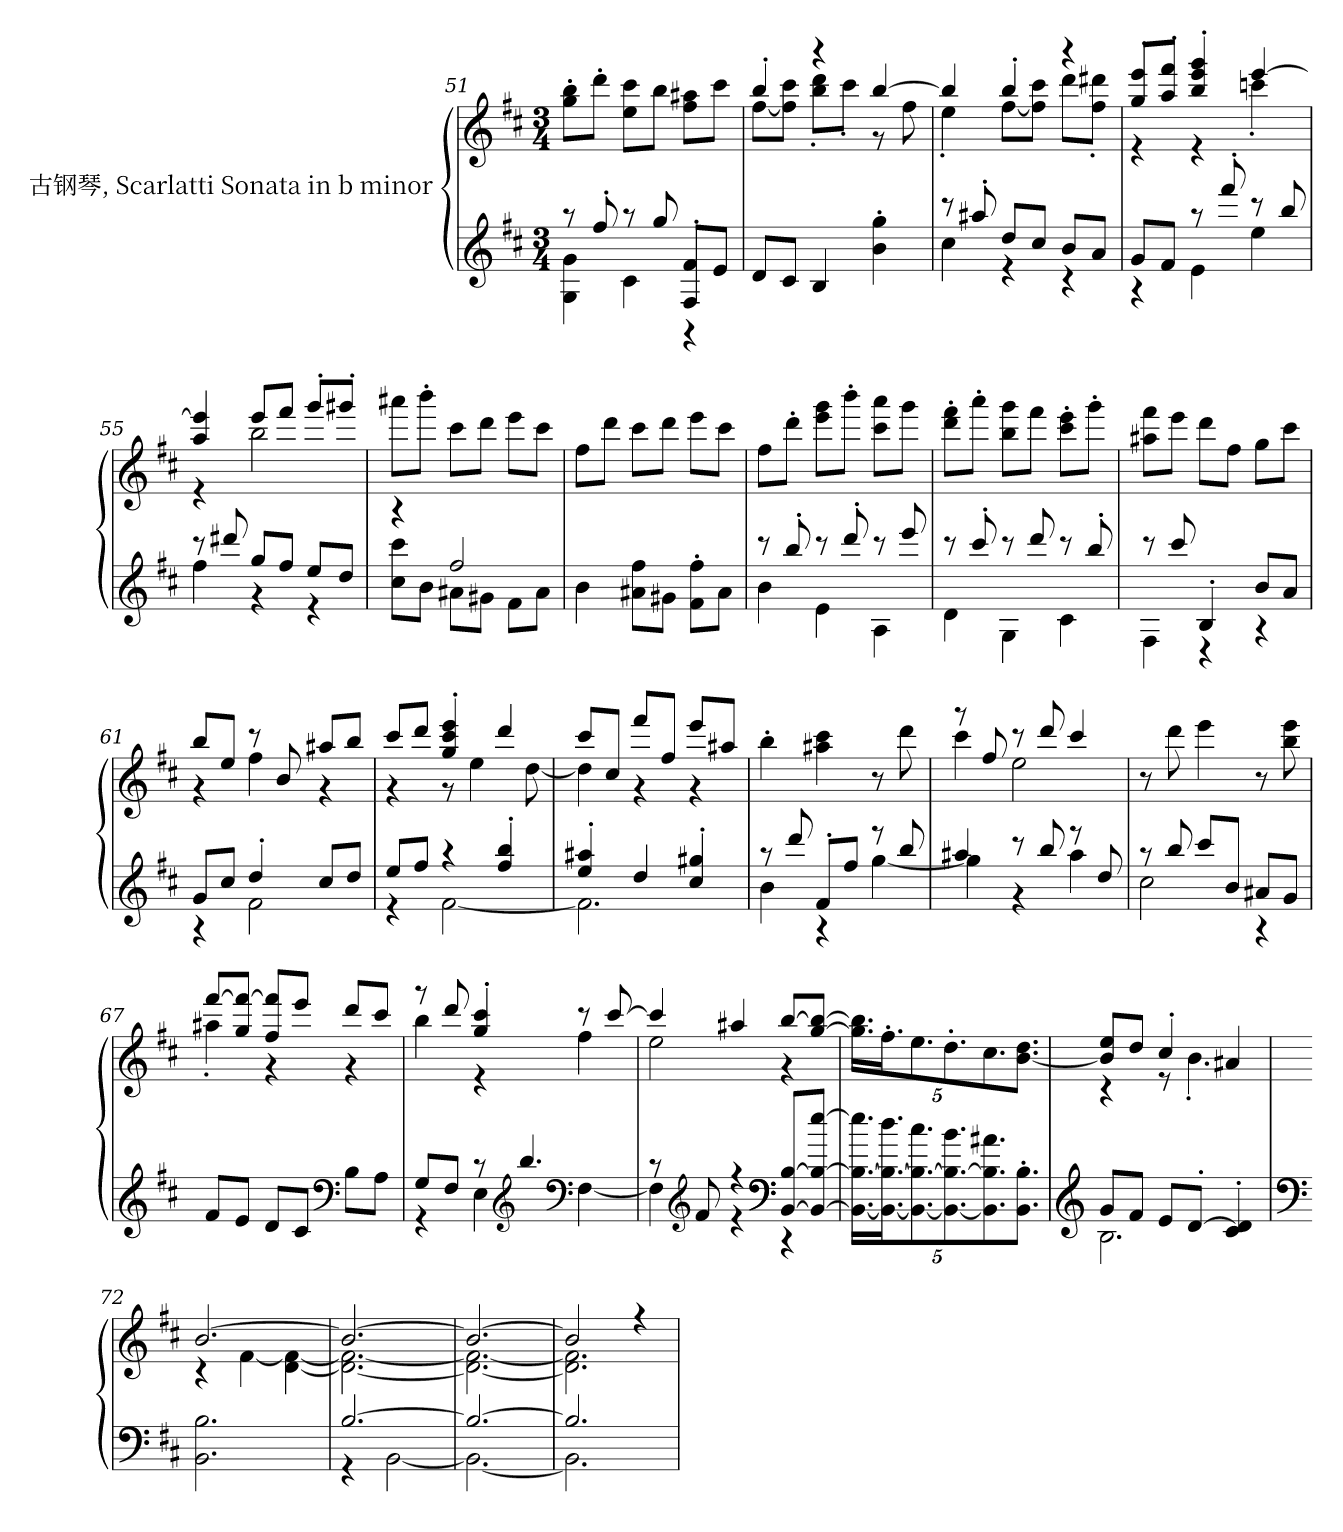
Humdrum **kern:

**kern	**kern
*part1	*part1
*staff2	*staff1
*I"古钢琴, Scarlatti Sonata in b minor	*
*clefG2	*clefG2
*k[f#c#]	*k[f#c#]
*M3/4	*M3/4
=51	=51
*^	*
8r	4G\ 4g\	8gg\' 8bb\'L
8ff#'/	.	8ddd'\J
8r	4c#\	8ee\ 8ccc#\L
8gg/	.	8bb\J
8F#/' 8f#/'L	4r	8ff#\ 8aa#X\L
8e/J	.	8ccc#\J
*v	*v	*
=52	=52
*	*^
8d/L	4bb'/	[8ff#\L
8c#/J	.	8ff#\] 8ccc#\J
4B/	4r	8bb\' 8ddd\'L
.	.	8ccc#'\J
4b\' 4gg\'	[4bb/	8r
.	.	8ff#\
=53	=53	=53
*^	*	*
8r	4cc#\	4bb/]	4ee'\
8aa#X'/	.	.	.
8dd/L	4r	4bb'/	[8ff#\L
8cc#/J	.	.	8ff#\] 8ccc#\J
8b/L	4r	4r	8ddd\L
8a/J	.	.	8ff#\' 8ddd#X\'J
!!LO:PB:g=z	!!
=54	=54	=54	=54
8g/L	4r	8gg/' 8eee/'L	4r
8f#/J	.	8aa/' 8fff#/'J	.
8r	4e\	4bb/' 4eee/' 4ggg/'	4r
8fff#'/	.	.	.
8r	4ee\	[4eee/	4cccn'\
8bb/	.	.	.
=55	=55	=55	=55
8r	4ff#\	4aa/ 4eee/]	4r
8ddd#X/	.	.	.
8gg/L	4r	8eee/L	2bb\
8ff#/J	.	8fff#/J	.
8ee/L	4r	8ggg'/L	.
8dd/J	.	8ggg#X'/J	.
*	*	*v	*v
=56	=56	=56
4r	8cc#\ 8ccc#\L	8aaa#X\L
.	8b\J	8bbb'\J
2ff#/	8a#X\L	8ccc#\L
.	8g#X\J	8ddd\J
.	8f#\L	8eee\L
.	8a#\J	8ccc#\J
*v	*v	*
=57	=57
4b\	8ff#\L
.	8ddd\J
8a#X\ 8ff#\L	8ccc#\L
8g#X\J	8ddd\J
8f#\' 8ff#\'L	8eee\L
8a#\J	8ccc#\J
!!LO:LB:g=z
=58	=58
*^	*
8r	4b\	8ff#\L
8bb'/	.	8ddd'\J
8r	4e\	8eee\ 8ggg\L
8ddd'/	.	8bbb'\J
8r	4A\	8ccc#\ 8aaa\L
8eee/	.	8ggg\J
=59	=59	=59
8r	4d\	8ddd\' 8fff#\'L
8ccc#'/	.	8aaa'\J
8r	4G\	8bb\ 8ggg\L
8ddd/	.	8fff#\J
8r	4c#\	8ccc#\' 8eee\'L
8bb'/	.	8ggg'\J
=60	=60	=60
8r	4F#\	8aa#X\ 8fff#\L
8ccc#/	.	8eee\J
4B'/	4r	8ddd\L
.	.	8ff#\J
8b/L	4r	8gg\L
8a/J	.	8ccc#\J
=61	=61	=61
*	*	*^
8g/L	4r	8bb/L	4r
8cc#/J	.	8ee/J	.
4dd'/	2f#\	8r	4ff#\
.	.	8b/	.
8cc#/L	.	8aa#X/L	4r
8dd/J	.	8bb/J	.
=62	=62	=62	=62
8ee/L	4r	8ccc#/L	4r
8ff#/J	.	8ddd/J	.
4r	[2f#\	4gg/' 4ccc#/' 4eee/'	8r
.	.	.	4ee\
4ff#/' 4bb/'	.	4ddd/	.
.	.	.	[8dd\
!!LO:LB:g=z	!!
=63	=63	=63	=63
4ee/' 4aa#X/'	2.f#\]	8ccc#/L	4dd\]
.	.	8cc#/J	.
4dd/	.	8fff#/L	4r
.	.	8ff#/J	.
4cc#/' 4gg#X/'	.	8eee/L	4r
.	.	8aa#X/J	.
*	*	*v	*v
=64	=64	=64
8r	4b\	4bb'\
8ddd/	.	.
8f#'/L	4r	4aa#X\ 4ccc#\
8ff#/J	.	.
8r	[4gg\	8r
8bb/	.	8ddd\
=65	=65	=65
*	*	*^
4aa#X/	4gg\]	8r	4ccc#\
.	.	8ff#/	.
8r	4r	8r	2ee\
8bb/	.	8ddd/	.
8r	4aa#\	4ccc#/	.
8dd/	.	.	.
*	*	*v	*v
=66	=66	=66
8r	2cc#\	8r
8bb/	.	8ddd\
8ccc#/L	.	4eee\
8b/J	.	.
8a#X/L	4r	8r
8g/J	.	8bb\ 8eee\
*v	*v	*
!!LO:LB:g=z
=67	=67
*	*^
8f#/L	[8fff#/L	4aa#X'\
8e/J	8gg/ 8fff#/_J	.
8d/L	8ff#/ 8fff#/]L	4r
8c#/J	8eee/J	.
*clefF4	*	*
8B\L	8ddd/L	4r
8A\J	8ccc#/J	.
=68	=68	=68
*^	*	*
8G/L	4r	8r	4bb\
8F#/J	.	8ddd/	.
8r	4E\	4gg/' 4ccc#/'	4r
*clefG2	*	*	*
4.bb/	.	.	.
*clefF4	*	*	*
.	[4F#\	8r	4ff#\
.	.	[8ccc#/	.
=69	=69	=69	=69
8r	4F#\]	4ccc#/]	2ee\
*clefG2	*	*	*
8f#/	.	.	.
4r	4r	4aa#X/	.
*clefF4	*	*	*
[8BB/ [8B/L	4r	[8bb/L	4r
8BB/_ 8B/_ [8ee/J	.	[8gg/ 8bb/_J	.
*v	*v	*	*
*	*v	*v
!!LO:LB:g=z
=70	=70
*Xbrackettup	*Xbrackettup
20.BB\_ 20.B\_ 20.ee\]LL	20.gg\] 20.bb\]LL
20.BB\_ 20.B\_ 20.dd\J	20.ff#'\J
10.BB\_ 10.B\_ 10.cc#\	10.ee\
10.BB\_ 10.B\_ 10.b\	10.dd'\
10.BB\] 10.B\] 10.a#X\	10.cc#\
10.BB\' 10.B\'J	[10.b\ 10.dd\J
=71	=71
*clefG2	*
*^	*^
8g/L	2.B\	8b/] 8ee/L	4r
8f#/J	.	8dd/J	.
8e/L	.	4cc#'/	8r
[8d'/J	.	.	4.b'\
4c#/' 4d/]'	.	4a#X/	.
*v	*v	*	*
=72	=72	=72
*clefF4	*	*
2.BB\ 2.B\	[2.b/	4r
.	.	[4f#\
.	.	[4d\ 4f#\_
=73	=73	=73
*^	*	*
[2.B/	4r	2.b/_	2.d\_ 2.f#\_
.	[2BB\	.	.
=74	=74	=74	=74
2.B/_	2.BB\_	2.b/_	2.d\_ 2.f#\_
=75	=75	=75	=75
2.B/]	2.BB\]	2b/]	2.d\] 2.f#\]
.	.	4r	.
*v	*v	*	*
*	*v	*v
=	=
*-	*-
